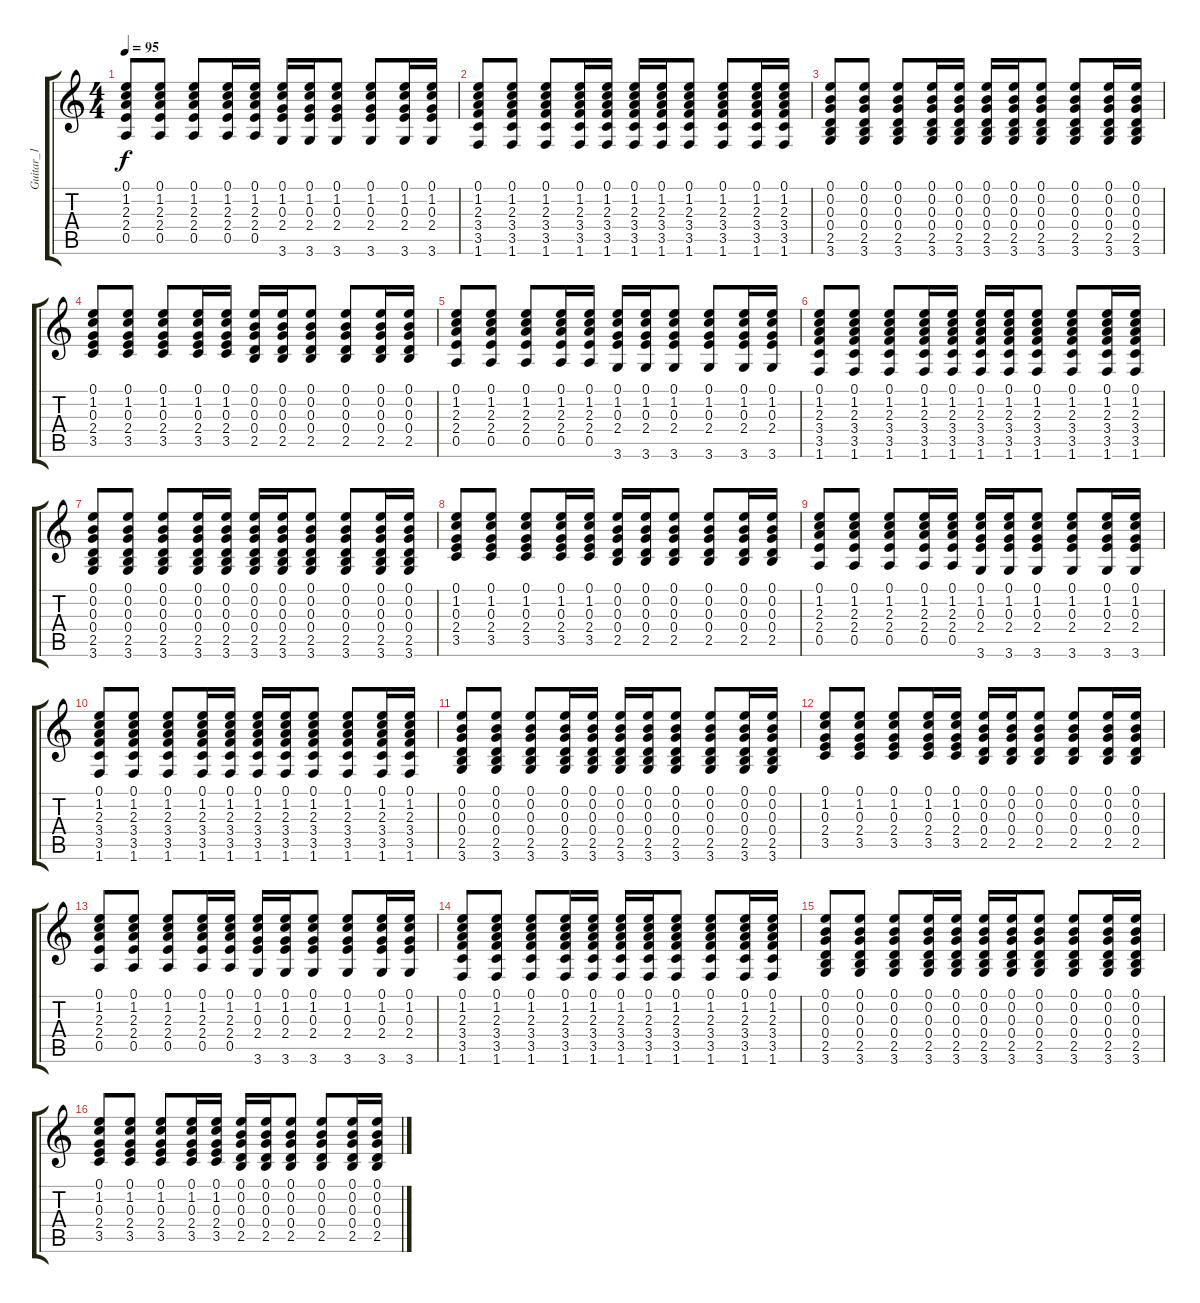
\track ("Guitar_1" "Guitar_1") {instrument acousticguitarsteel}
\staff {score tabs}
\tuning (E4 B3 G3 D3 A2 E2) {hide}
\ts (4 4)
\tempo 95
\clef g2
\ks c
(0.1 1.2 2.3 2.4 0.5).8{dy f} (0.1 1.2 2.3 2.4 0.5).8 (0.1 1.2 2.3 2.4 0.5).8 (0.1 1.2 2.3 2.4 0.5).16 (0.1 1.2 2.3 2.4 0.5).16 (0.1 1.2 0.3 2.4 3.6).16 (0.1 1.2 0.3 2.4 3.6).16 (0.1 1.2 0.3 2.4 3.6).8 (0.1 1.2 0.3 2.4 3.6).8 (0.1 1.2 0.3 2.4 3.6).16 (0.1 1.2 0.3 2.4 3.6).16 |
(0.1 1.2 2.3 3.4 3.5 1.6).8 (0.1 1.2 2.3 3.4 3.5 1.6).8 (0.1 1.2 2.3 3.4 3.5 1.6).8 (0.1 1.2 2.3 3.4 3.5 1.6).16 (0.1 1.2 2.3 3.4 3.5 1.6).16 (0.1 1.2 2.3 3.4 3.5 1.6).16 (0.1 1.2 2.3 3.4 3.5 1.6).16 (0.1 1.2 2.3 3.4 3.5 1.6).8 (0.1 1.2 2.3 3.4 3.5 1.6).8 (0.1 1.2 2.3 3.4 3.5 1.6).16 (0.1 1.2 2.3 3.4 3.5 1.6).16 |
(0.1 0.2 0.3 0.4 2.5 3.6).8 (0.1 0.2 0.3 0.4 2.5 3.6).8 (0.1 0.2 0.3 0.4 2.5 3.6).8 (0.1 0.2 0.3 0.4 2.5 3.6).16 (0.1 0.2 0.3 0.4 2.5 3.6).16 (0.1 0.2 0.3 0.4 2.5 3.6).16 (0.1 0.2 0.3 0.4 2.5 3.6).16 (0.1 0.2 0.3 0.4 2.5 3.6).8 (0.1 0.2 0.3 0.4 2.5 3.6).8 (0.1 0.2 0.3 0.4 2.5 3.6).16 (0.1 0.2 0.3 0.4 2.5 3.6).16 |
(0.1 1.2 0.3 2.4 3.5).8 (0.1 1.2 0.3 2.4 3.5).8 (0.1 1.2 0.3 2.4 3.5).8 (0.1 1.2 0.3 2.4 3.5).16 (0.1 1.2 0.3 2.4 3.5).16 (0.1 0.2 0.3 0.4 2.5).16 (0.1 0.2 0.3 0.4 2.5).16 (0.1 0.2 0.3 0.4 2.5).8 (0.1 0.2 0.3 0.4 2.5).8 (0.1 0.2 0.3 0.4 2.5).16 (0.1 0.2 0.3 0.4 2.5).16 |
(0.1 1.2 2.3 2.4 0.5).8 (0.1 1.2 2.3 2.4 0.5).8 (0.1 1.2 2.3 2.4 0.5).8 (0.1 1.2 2.3 2.4 0.5).16 (0.1 1.2 2.3 2.4 0.5).16 (0.1 1.2 0.3 2.4 3.6).16 (0.1 1.2 0.3 2.4 3.6).16 (0.1 1.2 0.3 2.4 3.6).8 (0.1 1.2 0.3 2.4 3.6).8 (0.1 1.2 0.3 2.4 3.6).16 (0.1 1.2 0.3 2.4 3.6).16 |
(0.1 1.2 2.3 3.4 3.5 1.6).8 (0.1 1.2 2.3 3.4 3.5 1.6).8 (0.1 1.2 2.3 3.4 3.5 1.6).8 (0.1 1.2 2.3 3.4 3.5 1.6).16 (0.1 1.2 2.3 3.4 3.5 1.6).16 (0.1 1.2 2.3 3.4 3.5 1.6).16 (0.1 1.2 2.3 3.4 3.5 1.6).16 (0.1 1.2 2.3 3.4 3.5 1.6).8 (0.1 1.2 2.3 3.4 3.5 1.6).8 (0.1 1.2 2.3 3.4 3.5 1.6).16 (0.1 1.2 2.3 3.4 3.5 1.6).16 |
(0.1 0.2 0.3 0.4 2.5 3.6).8 (0.1 0.2 0.3 0.4 2.5 3.6).8 (0.1 0.2 0.3 0.4 2.5 3.6).8 (0.1 0.2 0.3 0.4 2.5 3.6).16 (0.1 0.2 0.3 0.4 2.5 3.6).16 (0.1 0.2 0.3 0.4 2.5 3.6).16 (0.1 0.2 0.3 0.4 2.5 3.6).16 (0.1 0.2 0.3 0.4 2.5 3.6).8 (0.1 0.2 0.3 0.4 2.5 3.6).8 (0.1 0.2 0.3 0.4 2.5 3.6).16 (0.1 0.2 0.3 0.4 2.5 3.6).16 |
(0.1 1.2 0.3 2.4 3.5).8 (0.1 1.2 0.3 2.4 3.5).8 (0.1 1.2 0.3 2.4 3.5).8 (0.1 1.2 0.3 2.4 3.5).16 (0.1 1.2 0.3 2.4 3.5).16 (0.1 0.2 0.3 0.4 2.5).16 (0.1 0.2 0.3 0.4 2.5).16 (0.1 0.2 0.3 0.4 2.5).8 (0.1 0.2 0.3 0.4 2.5).8 (0.1 0.2 0.3 0.4 2.5).16 (0.1 0.2 0.3 0.4 2.5).16 |
(0.1 1.2 2.3 2.4 0.5).8 (0.1 1.2 2.3 2.4 0.5).8 (0.1 1.2 2.3 2.4 0.5).8 (0.1 1.2 2.3 2.4 0.5).16 (0.1 1.2 2.3 2.4 0.5).16 (0.1 1.2 0.3 2.4 3.6).16 (0.1 1.2 0.3 2.4 3.6).16 (0.1 1.2 0.3 2.4 3.6).8 (0.1 1.2 0.3 2.4 3.6).8 (0.1 1.2 0.3 2.4 3.6).16 (0.1 1.2 0.3 2.4 3.6).16 |
(0.1 1.2 2.3 3.4 3.5 1.6).8 (0.1 1.2 2.3 3.4 3.5 1.6).8 (0.1 1.2 2.3 3.4 3.5 1.6).8 (0.1 1.2 2.3 3.4 3.5 1.6).16 (0.1 1.2 2.3 3.4 3.5 1.6).16 (0.1 1.2 2.3 3.4 3.5 1.6).16 (0.1 1.2 2.3 3.4 3.5 1.6).16 (0.1 1.2 2.3 3.4 3.5 1.6).8 (0.1 1.2 2.3 3.4 3.5 1.6).8 (0.1 1.2 2.3 3.4 3.5 1.6).16 (0.1 1.2 2.3 3.4 3.5 1.6).16 |
(0.1 0.2 0.3 0.4 2.5 3.6).8 (0.1 0.2 0.3 0.4 2.5 3.6).8 (0.1 0.2 0.3 0.4 2.5 3.6).8 (0.1 0.2 0.3 0.4 2.5 3.6).16 (0.1 0.2 0.3 0.4 2.5 3.6).16 (0.1 0.2 0.3 0.4 2.5 3.6).16 (0.1 0.2 0.3 0.4 2.5 3.6).16 (0.1 0.2 0.3 0.4 2.5 3.6).8 (0.1 0.2 0.3 0.4 2.5 3.6).8 (0.1 0.2 0.3 0.4 2.5 3.6).16 (0.1 0.2 0.3 0.4 2.5 3.6).16 |
(0.1 1.2 0.3 2.4 3.5).8 (0.1 1.2 0.3 2.4 3.5).8 (0.1 1.2 0.3 2.4 3.5).8 (0.1 1.2 0.3 2.4 3.5).16 (0.1 1.2 0.3 2.4 3.5).16 (0.1 0.2 0.3 0.4 2.5).16 (0.1 0.2 0.3 0.4 2.5).16 (0.1 0.2 0.3 0.4 2.5).8 (0.1 0.2 0.3 0.4 2.5).8 (0.1 0.2 0.3 0.4 2.5).16 (0.1 0.2 0.3 0.4 2.5).16 |
(0.1 1.2 2.3 2.4 0.5).8 (0.1 1.2 2.3 2.4 0.5).8 (0.1 1.2 2.3 2.4 0.5).8 (0.1 1.2 2.3 2.4 0.5).16 (0.1 1.2 2.3 2.4 0.5).16 (0.1 1.2 0.3 2.4 3.6).16 (0.1 1.2 0.3 2.4 3.6).16 (0.1 1.2 0.3 2.4 3.6).8 (0.1 1.2 0.3 2.4 3.6).8 (0.1 1.2 0.3 2.4 3.6).16 (0.1 1.2 0.3 2.4 3.6).16 |
(0.1 1.2 2.3 3.4 3.5 1.6).8 (0.1 1.2 2.3 3.4 3.5 1.6).8 (0.1 1.2 2.3 3.4 3.5 1.6).8 (0.1 1.2 2.3 3.4 3.5 1.6).16 (0.1 1.2 2.3 3.4 3.5 1.6).16 (0.1 1.2 2.3 3.4 3.5 1.6).16 (0.1 1.2 2.3 3.4 3.5 1.6).16 (0.1 1.2 2.3 3.4 3.5 1.6).8 (0.1 1.2 2.3 3.4 3.5 1.6).8 (0.1 1.2 2.3 3.4 3.5 1.6).16 (0.1 1.2 2.3 3.4 3.5 1.6).16 |
(0.1 0.2 0.3 0.4 2.5 3.6).8 (0.1 0.2 0.3 0.4 2.5 3.6).8 (0.1 0.2 0.3 0.4 2.5 3.6).8 (0.1 0.2 0.3 0.4 2.5 3.6).16 (0.1 0.2 0.3 0.4 2.5 3.6).16 (0.1 0.2 0.3 0.4 2.5 3.6).16 (0.1 0.2 0.3 0.4 2.5 3.6).16 (0.1 0.2 0.3 0.4 2.5 3.6).8 (0.1 0.2 0.3 0.4 2.5 3.6).8 (0.1 0.2 0.3 0.4 2.5 3.6).16 (0.1 0.2 0.3 0.4 2.5 3.6).16 |
(0.1 1.2 0.3 2.4 3.5).8 (0.1 1.2 0.3 2.4 3.5).8 (0.1 1.2 0.3 2.4 3.5).8 (0.1 1.2 0.3 2.4 3.5).16 (0.1 1.2 0.3 2.4 3.5).16 (0.1 0.2 0.3 0.4 2.5).16 (0.1 0.2 0.3 0.4 2.5).16 (0.1 0.2 0.3 0.4 2.5).8 (0.1 0.2 0.3 0.4 2.5).8 (0.1 0.2 0.3 0.4 2.5).16 (0.1 0.2 0.3 0.4 2.5).16
